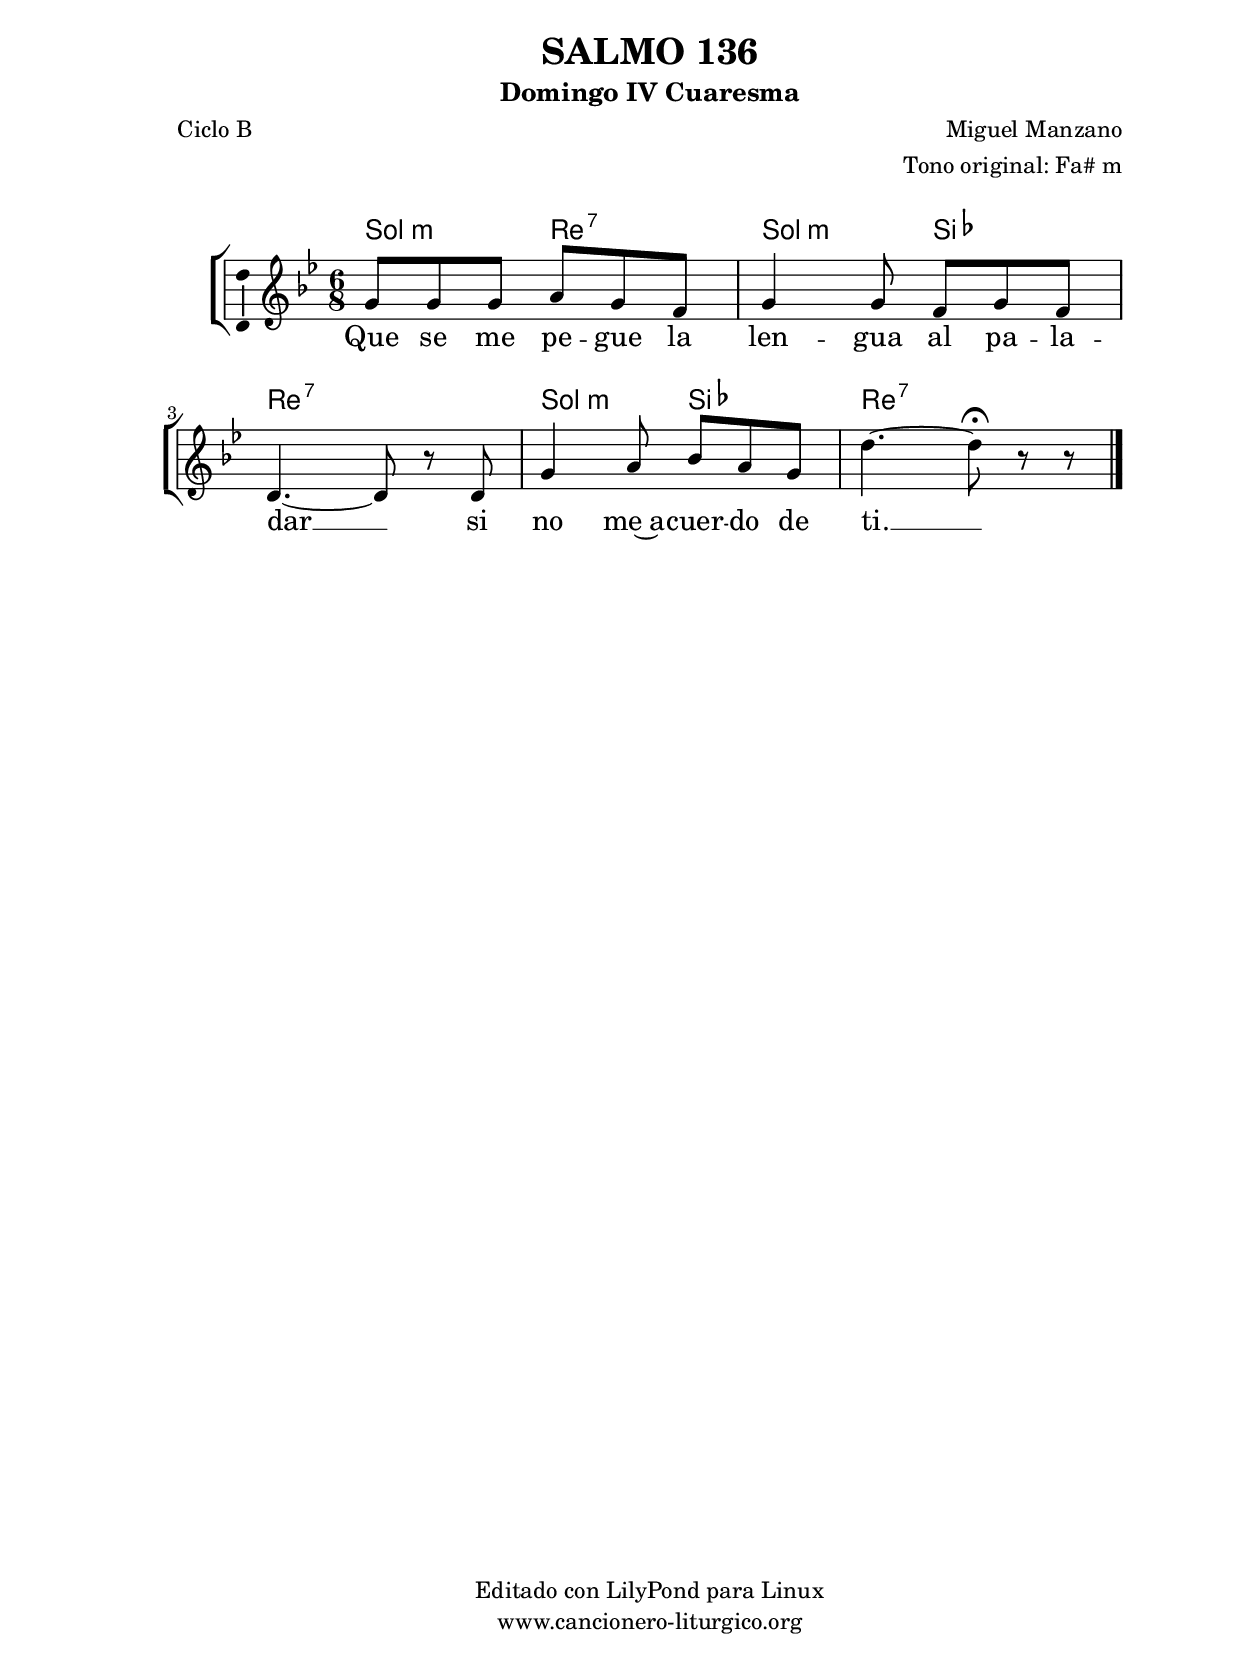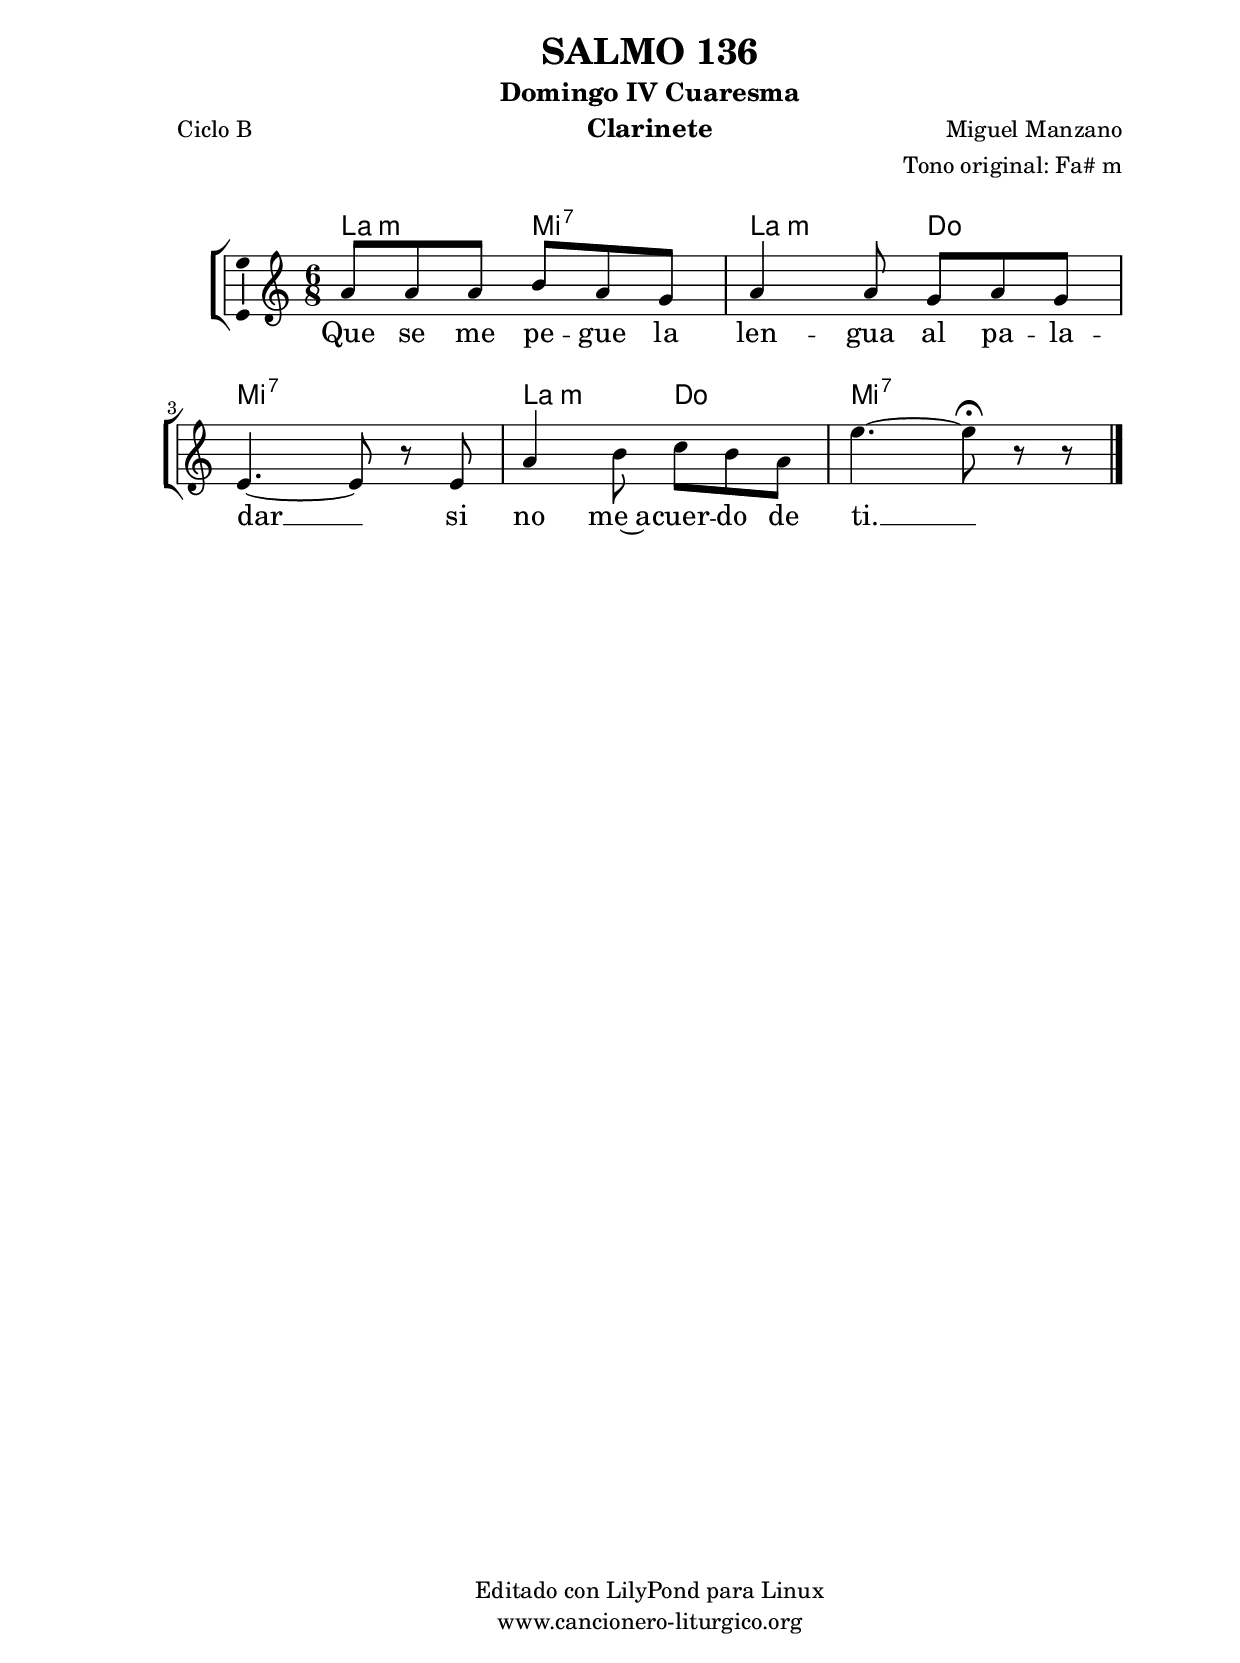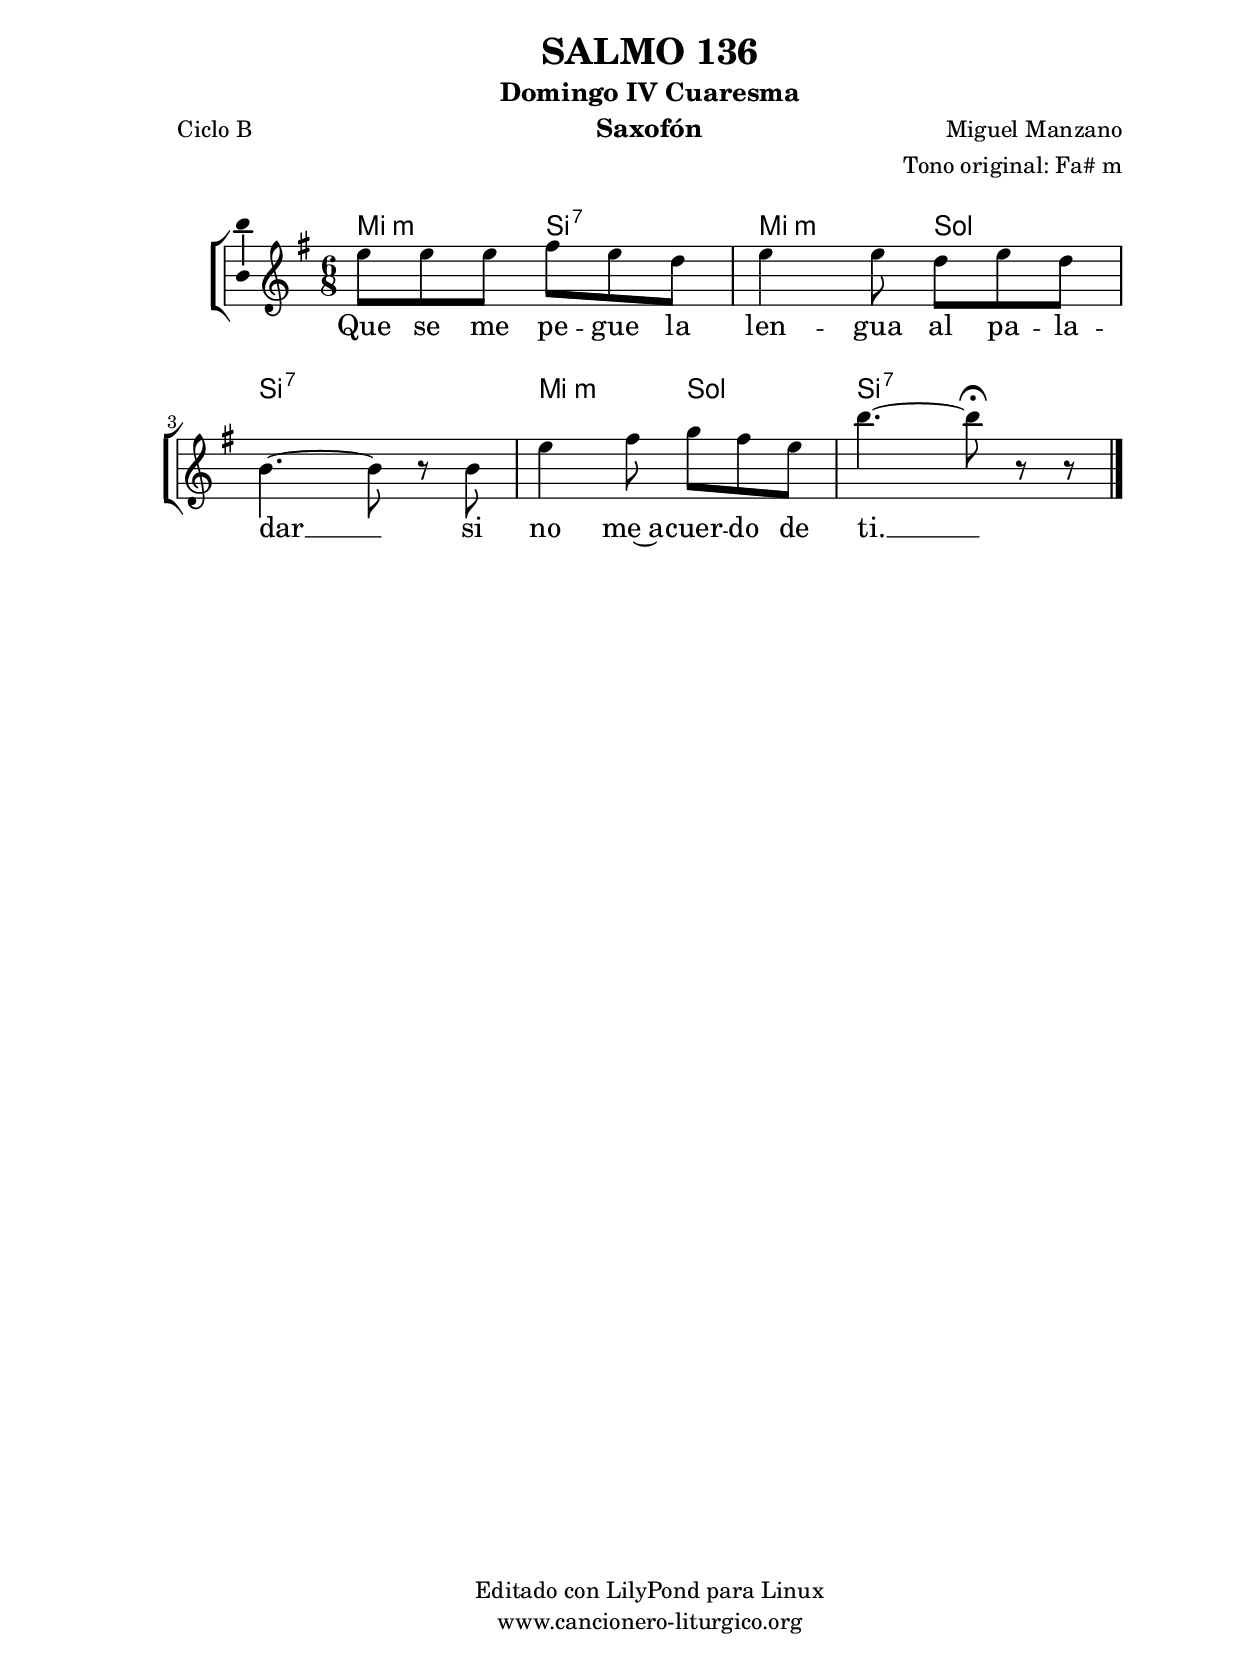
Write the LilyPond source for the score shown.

%
%para convertir .midi en .wav:
%timidity filename.midi -Ow -o finename.wav
%
%
%Para convertir de .wav a .mp3:
%lame -h -m j filename.wav
%
%
%para escuchar el midi:
%timidity nombrefichero.midi
%


%versión de lilypond para la que se ha escrito esta partitura:
\version "2.16.0"

	%Tamaño papel
	#(set-default-paper-size "a4")
	%Tamaño partitura
	#(set-global-staff-size 20)
	%No responde al pulsar sobre una nota
	#(ly:set-option 'point-and-click #f)

%parámetros del encabezamiento:
\header {
	title = "SALMO 136"
	subtitle = "Domingo IV Cuaresma"
	composer = "Miguel Manzano"
	poet = "Ciclo B"
	meter = ""
	arranger = "Tono original: Fa# m"
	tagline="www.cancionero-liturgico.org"
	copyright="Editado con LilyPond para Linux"
	tiempo = "Cuaresma"
	usos = "Salmo"
	letra = "Que se me pegue la lengua al paladar si no me acuerdo de ti."
	}

%parámetros asociados al papel:
\paper  {
	oddHeaderMarkup = \markup {\fill-line { \on-the-fly #not-first-page \fromproperty #'header:title \on-the-fly #not-first-page \fromproperty #'header:composer }}
	evenHeaderMarkup = \markup {\fill-line { \fromproperty #'header:composer \fromproperty #'header:title }}
	#(set-paper-size "a4")
	print-page-number = ##f
	first-page-number = 1
	print-first-page-number = ##f
%	head-separation = 3.0 \cm
	top-margin = 2.0 \cm
	bottom-margin = 0.5\cm
%%%	bottom-margin = -1.0\cm
	left-margin = 3.0 \cm
	line-width = 16.0 \cm 
	indent = 8\mm
	interscoreline = 2.\mm
	between-system-space = 15\mm
%	para que las partituras no llenen la hoja:
	ragged-bottom = ##t
%	idem para la última hoja:
	ragged-last-bottom = ##f
%	para que las partituras llenen el ancho del papel:
	ragged-last = ##f
	after-title-space = 2.5 \cm
%page-count=1
%system-count=8

	%Flexible Vertical Spacing
%	markup-markup-spacing =
%	#'((basic-distance . 15) (minimum-distance . 15) (padding . 3))
	markup-system-spacing =
	#'((basic-distance . 15) (minimum-distance . 15) (padding . 3))
	system-system-spacing =
	#'((basic-distance . 15) (minimum-distance . 15) (padding . 3))
	score-system-spacing =
	#'((basic-distance . 15) (minimum-distance . 15) (padding . 5))
%	top-system-spacing = % header
%	#'((basic-distance . 8) (minimum-distance . 0) (padding . 3))
%	top-markup-spacing =
%	#'((basic-distance . 20) (minimum-distance . 20) (padding . 3))
	last-bottom-spacing = % footer
	#'((basic-distance . 5) (minimum-distance . 5) (padding . 3))
%	score-markup-spacing =
%	#'((basic-distance . 16) (minimum-distance . 13) (padding . 3))

	}


%parámetros que afectan a toda la partitura:
global =  {
	%clave de sol (G):
	\clef G
	%armadura:
	\transpose fis g
	\key fis \minor
	\tempo 4=80
	\set Score.tempoHideNote = ##t
	}


acordes = {
	\italianChords
	\chordmode {
	\transpose fis g
{

fis4.:m cis:7 fis:m a cis2.:7 fis4.:m a cis2.:7

	}
	}
}

melodia = 
	\transpose fis g
{
	\relative c'{
	\time 6/8

fis8 fis fis gis fis e
fis4 fis8 e fis e
cis4.~cis8 r8 cis8
fis4 gis8 a gis fis
cis'4.~cis8 \fermata r8 r8

	\bar "|."
	}
	}


texto = \lyricmode {
Que se me pe -- gue la len -- gua al pa -- la -- dar __
si no me~a -- cuer -- do de ti. __
	}


acordesStaff = \context ChordNames = acordesStaff <<
	\set chordChanges = ##t
	\acordes
	>>


vozStaff = \context Voice = vozStaff
\with {\consists "Ambitus_engraver"}
<<
%	\set Staff.instrumentName = ""
%	\set Staff.shortInstrumentName = ""
%	\set Staff.midiInstrument = #"clarinet"
%	\set Staff.midiInstrument = #"cello"
%	\set Staff.midiInstrument = #"flute"
	\set Staff.midiInstrument = #"electric guitar (jazz)"
%	\set Staff.midiInstrument = #"english horn"
%	\set Staff.midiInstrument = #"violin"
%	\set Staff.midiInstrument = #"glockenspiel"
	\set Staff.midiMinimumVolume = #0.7
	\set Staff.midiMaximumVolume = #0.9
	\global
	\melodia
	>>


textoStaff = \context Lyrics = textoStaff <<
	\lyricsto vozStaff \texto
	>>

\book {
	\score {
		\context ChoirStaff {
			\override StaffGroup.SystemStartBracket #'collapse-height = #1
			\override Score.SystemStartBar #'collapse-height = #1
			<<
			\acordesStaff
			\vozStaff
			\textoStaff
			>>
			}
		\layout {
	    		\context {
				\Lyrics
				\override LyricText #'font-size = #2
				}
	   		 \context {
				\Score
				%fontSize = #3
				\override StaffSymbol #'staff-space = #(magstep +3)
				%\override Beam #'thickness = #0.55
				%\override SpacingSpanner #'spacing-increment = #1.0
				%\override Slur #'height-limit = #1.5
				}
			}
		}
	\score {
		\unfoldRepeats
		\context ChoirStaff {
			<<
			\acordesStaff
			\vozStaff
			>>
			}
		\midi {
	  		\context {
	  			\Score
				tempoWholesPerMinute = #(ly:make-moment 70 4)
				}
			}
		}
	}

%Partitura para clarinete
#(define output-suffix "C")
\book {
	\header{
		instrument = "Clarinete"
		}
	\score {
		\context ChoirStaff {
			\override StaffGroup.SystemStartBracket #'collapse-height = #1
			\override Score.SystemStartBar #'collapse-height = #1
\transpose c d
			<<
			\acordesStaff
			\vozStaff
			\textoStaff
			>>
			}
		\layout {
	    		\context {
				\Lyrics
				\override LyricText #'font-size = #2
				}
	   		 \context {
				\Score
				%fontSize = #3
				\override StaffSymbol #'staff-space = #(magstep +3)
				%\override Beam #'thickness = #0.55
				%\override SpacingSpanner #'spacing-increment = #1.0
				%\override Slur #'height-limit = #1.5
				}
			}
		}
	}

%Partitura para saxofón
#(define output-suffix "S")
\book {
	\header{
		instrument = "Saxofón"
		}
	\score {
		\context ChoirStaff {
			\override StaffGroup.SystemStartBracket #'collapse-height = #1
			\override Score.SystemStartBar #'collapse-height = #1
\transpose c a
			<<
			\acordesStaff
			\vozStaff
			\textoStaff
			>>
			}
		\layout {
	    		\context {
				\Lyrics
				\override LyricText #'font-size = #2
				}
	   		 \context {
				\Score
				%fontSize = #3
				\override StaffSymbol #'staff-space = #(magstep +3)
				%\override Beam #'thickness = #0.55
				%\override SpacingSpanner #'spacing-increment = #1.0
				%\override Slur #'height-limit = #1.5
				}
			}
		}
	}

